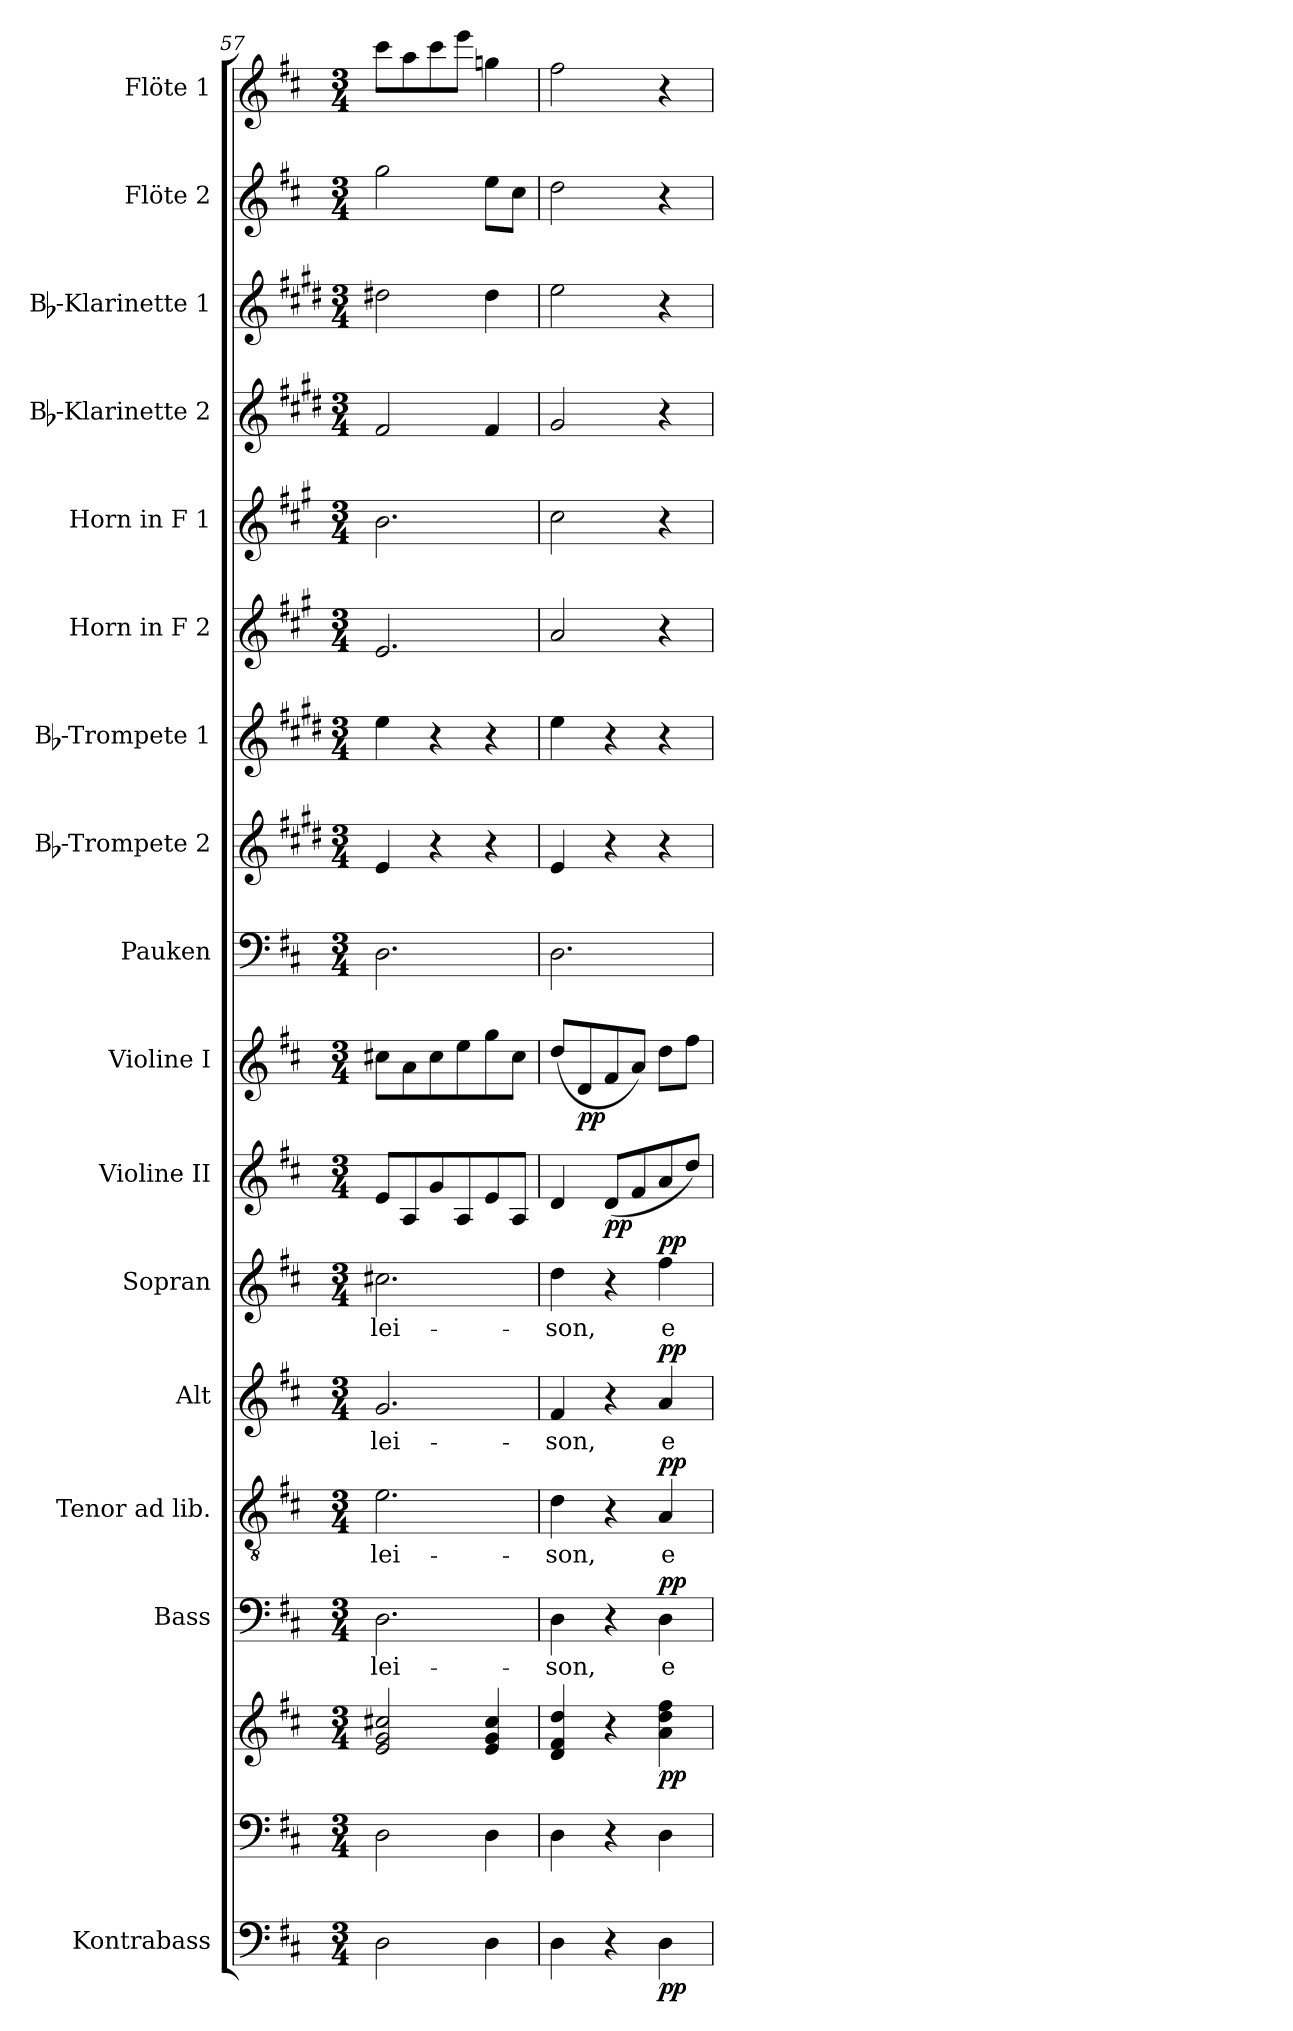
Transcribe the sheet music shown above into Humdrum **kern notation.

**kern	**dynam	**kern	**kern	**dynam	**kern	**text	**dynam	**kern	**text	**dynam	**kern	**text	**dynam	**kern	**text	**dynam	**kern	**dynam	**kern	**dynam	**kern	**kern	**kern	**kern	**kern	**kern	**kern	**kern	**kern
*part17	*part17	*part16	*part16	*part16	*part15	*part15	*part15	*part14	*part14	*part14	*part13	*part13	*part13	*part12	*part12	*part12	*part11	*part11	*part10	*part10	*part9	*part8	*part7	*part6	*part5	*part4	*part3	*part2	*part1
*staff18	*staff18	*staff17	*staff16	*staff16/17	*staff15	*staff15	*staff15	*staff14	*staff14	*staff14	*staff13	*staff13	*staff13	*staff12	*staff12	*staff12	*staff11	*staff11	*staff10	*staff10	*staff9	*staff8	*staff7	*staff6	*staff5	*staff4	*staff3	*staff2	*staff1
*I"Kontrabass	*	*	*	*	*I"Bass	*	*	*I"Tenor ad lib.	*	*	*I"Alt	*	*	*I"Sopran	*	*	*I"Violine II	*	*I"Violine I	*	*I"Pauken	*I"Bb-Trompete 2	*I"Bb-Trompete 1	*I"Horn in F 2	*I"Horn in F 1	*I"Bb-Klarinette 2	*I"Bb-Klarinette 1	*I"Flöte 2	*I"Flöte 1
*I'Kb.	*	*	*	*	*I'B.	*	*	*I'T.	*	*	*I'A.	*	*	*I'S.	*	*	*I'Vl. II	*	*I'Vl. I	*	*I'Pk.	*I'Bb Trp. 2	*I'Bb Trp. 1	*	*	*I'Bb Kl. 2	*I'Bb Kl. 1	*I'Fl. 2	*I'Fl. 1
*clefF4	*	*clefF4	*clefG2	*	*clefF4	*	*	*clefGv2	*	*	*clefG2	*	*	*clefG2	*	*	*clefG2	*	*clefG2	*	*clefF4	*clefG2	*clefG2	*clefG2	*clefG2	*clefG2	*clefG2	*clefG2	*clefG2
*ITrd7c12	*	*	*	*	*	*	*	*	*	*	*	*	*	*	*	*	*	*	*	*	*	*ITrd1c2	*ITrd1c2	*ITrd4c7	*ITrd4c7	*ITrd1c2	*ITrd1c2	*	*
*k[f#c#]	*	*k[f#c#]	*k[f#c#]	*	*k[f#c#]	*	*	*k[f#c#]	*	*	*k[f#c#]	*	*	*k[f#c#]	*	*	*k[f#c#]	*	*k[f#c#]	*	*k[f#c#]	*k[f#c#]	*k[f#c#]	*k[f#c#]	*k[f#c#]	*k[f#c#]	*k[f#c#]	*k[f#c#]	*k[f#c#]
*D:	*	*D:	*D:	*	*D:	*	*	*D:	*	*	*D:	*	*	*D:	*	*	*D:	*	*D:	*	*D:	*D:	*D:	*D:	*D:	*D:	*D:	*D:	*D:
*M3/4	*	*M3/4	*M3/4	*	*M3/4	*	*	*M3/4	*	*	*M3/4	*	*	*M3/4	*	*	*M3/4	*	*M3/4	*	*M3/4	*M3/4	*M3/4	*M3/4	*M3/4	*M3/4	*M3/4	*M3/4	*M3/4
=57	=57	=57	=57	=57	=57	=57	=57	=57	=57	=57	=57	=57	=57	=57	=57	=57	=57	=57	=57	=57	=57	=57	=57	=57	=57	=57	=57	=57	=57
!	!	!	!	!	!	!LO:LY:b	!	!	!LO:LY:b	!	!	!LO:LY:b	!	!	!LO:LY:b	!	!	!	!	!	!	!	!	!	!	!	!	!	!
2DD\	.	2D\	2e/ 2g/ 2cc#X/	.	2.D\	-lei-	.	2.e\	-lei-	.	2.g/	-lei-	.	2.cc#X\	-lei-	.	8e/L	.	8cc#X\L	.	2.D\	4d/	4dd\	2.A/	2.e\	2e/	2cc#X\	2gg\	8ccc#\L
.	.	.	.	.	.	.	.	.	.	.	.	.	.	.	.	.	8A/	.	8a\	.	.	.	.	.	.	.	.	.	8aa\
.	.	.	.	.	.	.	.	.	.	.	.	.	.	.	.	.	8g/	.	8cc#\	.	.	4r	4r	.	.	.	.	.	8ccc#\
.	.	.	.	.	.	.	.	.	.	.	.	.	.	.	.	.	8A/	.	8ee\	.	.	.	.	.	.	.	.	.	8eee\J
4DD\	.	4D\	4e/ 4g/ 4cc#/	.	.	.	.	.	.	.	.	.	.	.	.	.	8e/	.	8gg\	.	.	4r	4r	.	.	4e/	4cc#\	8ee\L	4ggn\
.	.	.	.	.	.	.	.	.	.	.	.	.	.	.	.	.	8A/J	.	8cc#\J	.	.	.	.	.	.	.	.	8cc#\J	.
=58	=58	=58	=58	=58	=58	=58	=58	=58	=58	=58	=58	=58	=58	=58	=58	=58	=58	=58	=58	=58	=58	=58	=58	=58	=58	=58	=58	=58	=58
!	!	!	!	!	!	!LO:LY:b	!	!	!LO:LY:b	!	!	!LO:LY:b	!	!	!LO:LY:b	!	!	!	!	!	!	!	!	!	!	!	!	!	!
4DD\	.	4D\	4d/ 4f#/ 4dd/	.	4D\	-son,	.	4d\	-son,	.	4f#/	-son,	.	4dd\	-son,	.	4d/	.	(<8dd/L	.	2.D\	4d/	4dd\	2d/	2f#\	2f#/	2dd\	2dd\	2ff#\
!	!	!	!	!	!	!	!	!	!	!	!	!	!	!	!	!	!	!	!	!LO:DY:b	!	!	!	!	!	!	!	!	!
.	.	.	.	.	.	.	.	.	.	.	.	.	.	.	.	.	.	.	8d/	pp	.	.	.	.	.	.	.	.	.
!	!	!	!	!	!	!	!	!	!	!	!	!	!	!	!	!	!	!LO:DY:b	!	!	!	!	!	!	!	!	!	!	!
4r	.	4r	4r	.	4r	.	.	4r	.	.	4r	.	.	4r	.	.	(<8d/L	pp	8f#/	.	.	4r	4r	.	.	.	.	.	.
.	.	.	.	.	.	.	.	.	.	.	.	.	.	.	.	.	8f#/	.	8a/J)	.	.	.	.	.	.	.	.	.	.
!	!LO:DY:b	!	!	!LO:DY:b	!	!LO:LY:b	!LO:DY:a	!	!LO:LY:b	!LO:DY:a	!	!LO:LY:b	!LO:DY:a	!	!LO:LY:b	!LO:DY:a	!	!	!	!	!	!	!	!	!	!	!	!	!
4DD\	pp	4D\	4a\ 4dd\ 4ff#\	pp	4D\	e-	pp	4A/	e-	pp	4a/	e-	pp	4ff#\	e-	pp	8a/	.	8dd\L	.	.	4r	4r	4r	4r	4r	4r	4r	4r
.	.	.	.	.	.	.	.	.	.	.	.	.	.	.	.	.	8dd/J)	.	8ff#\J	.	.	.	.	.	.	.	.	.	.
=	=	=	=	=	=	=	=	=	=	=	=	=	=	=	=	=	=	=	=	=	=	=	=	=	=	=	=	=	=
*-	*-	*-	*-	*-	*-	*-	*-	*-	*-	*-	*-	*-	*-	*-	*-	*-	*-	*-	*-	*-	*-	*-	*-	*-	*-	*-	*-	*-	*-
